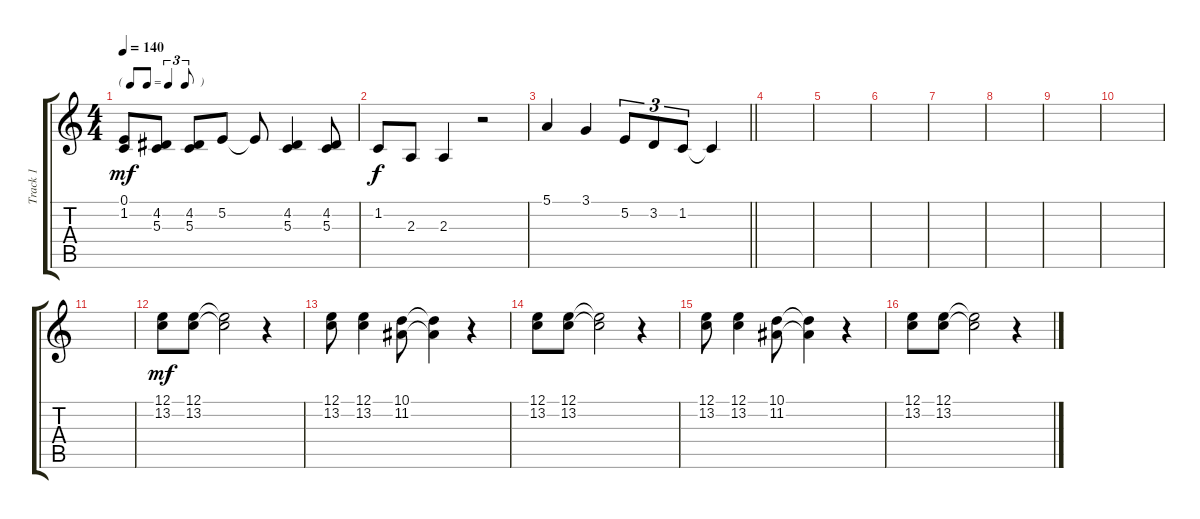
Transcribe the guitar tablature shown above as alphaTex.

\track ("Track 1" "Track 1") {instrument tenorsax}
\staff {score tabs}
\tuning (E4 B3 G3 D3 A2 E2) {hide}
\ts (4 4)
\tf triplet8th
\tempo 140
\clef g2
\ks c
(0.1{t} 1.2{t}).8{dy mf} (4.2 5.3).8 (4.2 5.3).8 5.2.8 5.2{t}.8 (4.2 5.3).4 (4.2 5.3).8 |
1.2.8{dy f} 2.3.8 2.3.4 r.2 |
\barLineRight lightlight
5.1.4 3.1.4 5.2.8{tu (3 2)} 3.2.8{tu (3 2)} 1.2.8{tu (3 2)} 1.2{t}.4 |
|
|
|
|
|
|
|
|
(12.1 13.2).8{dy mf} (12.1 13.2).8 (12.1{t} 13.2{t}).2 r.4 |
(12.1 13.2).8 (12.1 13.2).4 (10.1 11.2).8 (10.1{t} 11.2{t}).4 r.4 |
(12.1 13.2).8 (12.1 13.2).8 (12.1{t} 13.2{t}).2 r.4 |
(12.1 13.2).8 (12.1 13.2).4 (10.1 11.2).8 (10.1{t} 11.2{t}).4 r.4 |
(12.1 13.2).8{volume 0} (12.1 13.2).8 (12.1{t} 13.2{t}).2 r.4
